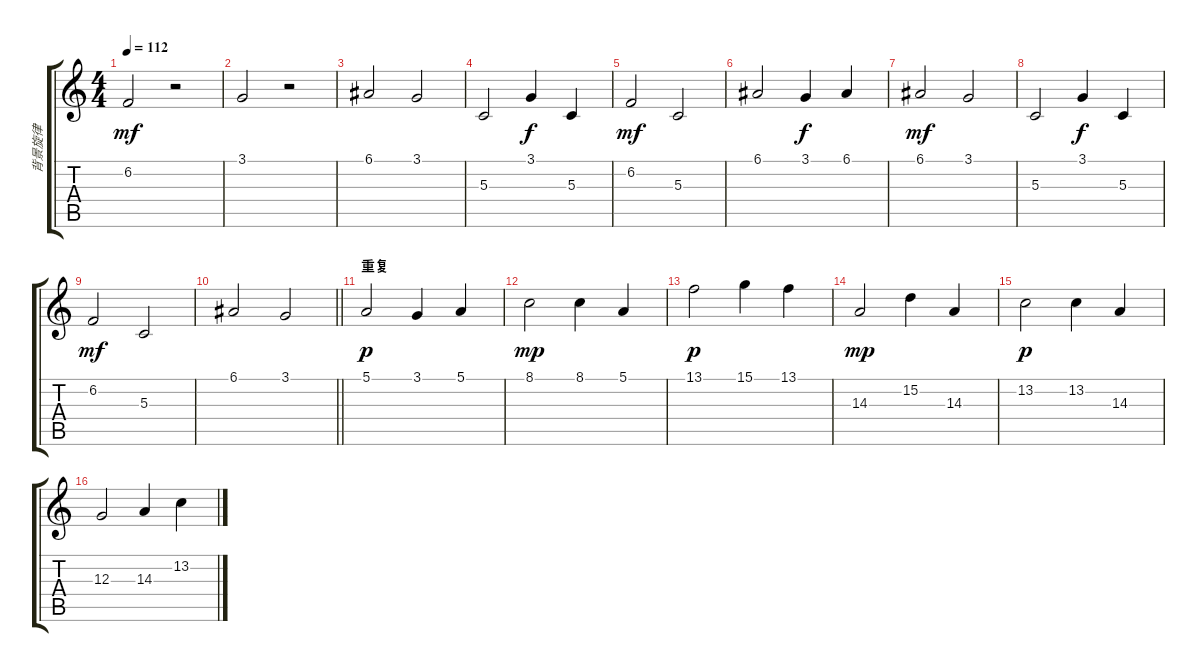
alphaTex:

\track ("背景旋律" "背景旋律") {instrument tremolostrings}
\staff {score tabs}
\tuning (E4 B3 G3 D3 A2 E2) {hide}
\ts (4 4)
\tempo 112
\clef g2
\ks c
6.2.2{dy mf} r.2 |
3.1.2 r.2 |
6.1.2 3.1.2 |
5.3.2 3.1.4{dy f} 5.3.4 |
6.2.2{dy mf} 5.3.2 |
6.1.2 3.1.4{dy f} 6.1.4 |
6.1.2{dy mf} 3.1.2 |
5.3.2 3.1.4{dy f} 5.3.4 |
6.2.2{dy mf} 5.3.2 |
\barLineRight lightlight
6.1.2 3.1.2 |
\section ("" "重复")
5.1.2{dy p} 3.1.4 5.1.4 |
8.1.2{dy mp} 8.1.4 5.1.4 |
13.1.2{dy p} 15.1.4 13.1.4 |
14.3.2{dy mp} 15.2.4 14.3.4 |
13.2.2{dy p} 13.2.4 14.3.4 |
12.3.2 14.3.4 13.2.4
